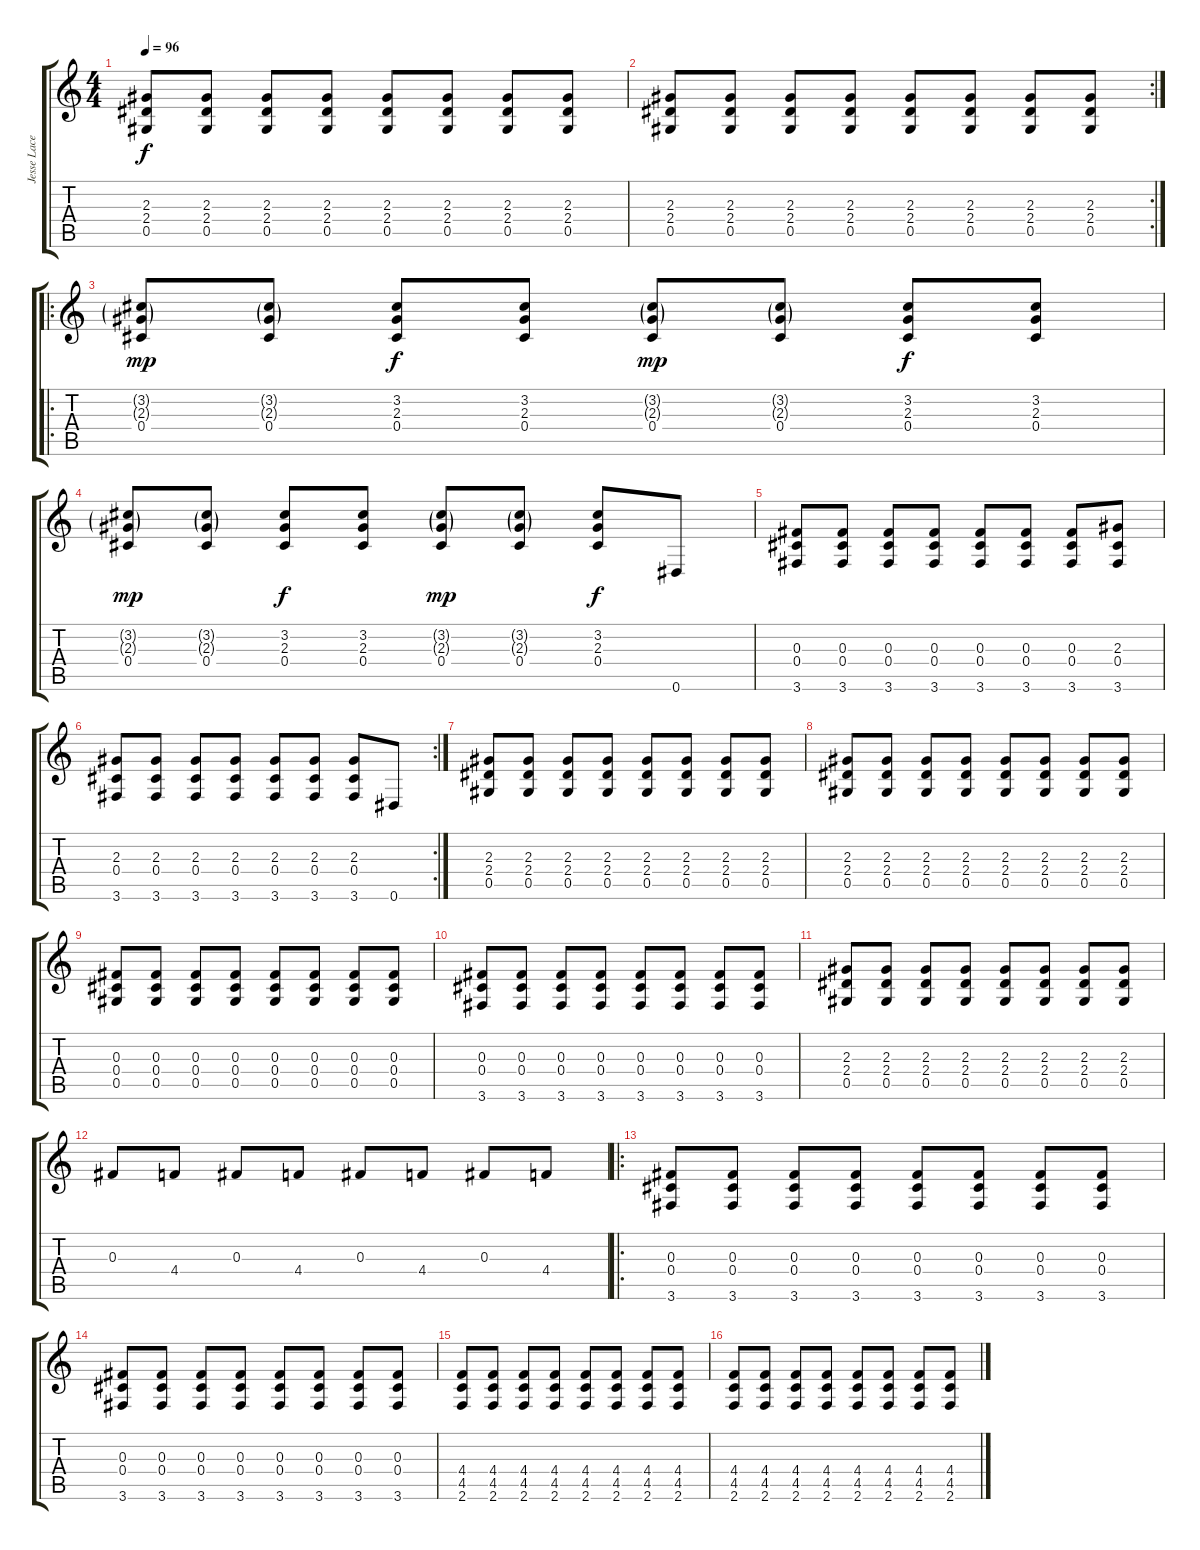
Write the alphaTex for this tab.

\track ("Jesse Lacey" "Jesse Lace") {instrument acousticguitarnylon}
\staff {score tabs}
\tuning (Eb4 Bb3 Gb3 Db3 Ab2 Eb2) {hide}
\ts (4 4)
\tempo 96
\clef g2
\ks c
(2.3 2.4 0.5).8{dy f} (2.3 2.4 0.5).8 (2.3 2.4 0.5).8 (2.3 2.4 0.5).8 (2.3 2.4 0.5).8 (2.3 2.4 0.5).8 (2.3 2.4 0.5).8 (2.3 2.4 0.5).8 |
\rc 2
(2.3 2.4 0.5).8 (2.3 2.4 0.5).8 (2.3 2.4 0.5).8 (2.3 2.4 0.5).8 (2.3 2.4 0.5).8 (2.3 2.4 0.5).8 (2.3 2.4 0.5).8 (2.3 2.4 0.5).8 |
\ro
(3.2{g} 2.3{g} 0.4).8{dy mp} (3.2{g} 2.3{g} 0.4).8 (3.2 2.3 0.4).8{dy f} (3.2 2.3 0.4).8 (3.2{g} 2.3{g} 0.4).8{dy mp} (3.2{g} 2.3{g} 0.4).8 (3.2 2.3 0.4).8{dy f} (3.2 2.3 0.4).8 |
(3.2{g} 2.3{g} 0.4).8{dy mp} (3.2{g} 2.3{g} 0.4).8 (3.2 2.3 0.4).8{dy f} (3.2 2.3 0.4).8 (3.2{g} 2.3{g} 0.4).8{dy mp} (3.2{g} 2.3{g} 0.4).8 (3.2 2.3 0.4).8{dy f} 0.6.8 |
(0.3 0.4 3.6).8 (0.3 0.4 3.6).8 (0.3 0.4 3.6).8 (0.3 0.4 3.6).8 (0.3 0.4 3.6).8 (0.3 0.4 3.6).8 (0.3 0.4 3.6).8 (2.3 0.4 3.6).8 |
\rc 2
(2.3 0.4 3.6).8 (2.3 0.4 3.6).8 (2.3 0.4 3.6).8 (2.3 0.4 3.6).8 (2.3 0.4 3.6).8 (2.3 0.4 3.6).8 (2.3 0.4 3.6).8 0.6.8 |
(2.3 2.4 0.5).8 (2.3 2.4 0.5).8 (2.3 2.4 0.5).8 (2.3 2.4 0.5).8 (2.3 2.4 0.5).8 (2.3 2.4 0.5).8 (2.3 2.4 0.5).8 (2.3 2.4 0.5).8 |
(2.3 2.4 0.5).8 (2.3 2.4 0.5).8 (2.3 2.4 0.5).8 (2.3 2.4 0.5).8 (2.3 2.4 0.5).8 (2.3 2.4 0.5).8 (2.3 2.4 0.5).8 (2.3 2.4 0.5).8 |
(0.3 0.4 0.5).8 (0.3 0.4 0.5).8 (0.3 0.4 0.5).8 (0.3 0.4 0.5).8 (0.3 0.4 0.5).8 (0.3 0.4 0.5).8 (0.3 0.4 0.5).8 (0.3 0.4 0.5).8 |
(0.3 0.4 3.6).8 (0.3 0.4 3.6).8 (0.3 0.4 3.6).8 (0.3 0.4 3.6).8 (0.3 0.4 3.6).8 (0.3 0.4 3.6).8 (0.3 0.4 3.6).8 (0.3 0.4 3.6).8 |
(2.3 2.4 0.5).8 (2.3 2.4 0.5).8 (2.3 2.4 0.5).8 (2.3 2.4 0.5).8 (2.3 2.4 0.5).8 (2.3 2.4 0.5).8 (2.3 2.4 0.5).8 (2.3 2.4 0.5).8 |
0.3.8 4.4.8 0.3.8 4.4.8 0.3.8 4.4.8 0.3.8 4.4.8 |
\ro
(0.3 0.4 3.6).8 (0.3 0.4 3.6).8 (0.3 0.4 3.6).8 (0.3 0.4 3.6).8 (0.3 0.4 3.6).8 (0.3 0.4 3.6).8 (0.3 0.4 3.6).8 (0.3 0.4 3.6).8 |
(0.3 0.4 3.6).8 (0.3 0.4 3.6).8 (0.3 0.4 3.6).8 (0.3 0.4 3.6).8 (0.3 0.4 3.6).8 (0.3 0.4 3.6).8 (0.3 0.4 3.6).8 (0.3 0.4 3.6).8 |
(4.4 4.5 2.6).8 (4.4 4.5 2.6).8 (4.4 4.5 2.6).8 (4.4 4.5 2.6).8 (4.4 4.5 2.6).8 (4.4 4.5 2.6).8 (4.4 4.5 2.6).8 (4.4 4.5 2.6).8 |
(4.4 4.5 2.6).8 (4.4 4.5 2.6).8 (4.4 4.5 2.6).8 (4.4 4.5 2.6).8 (4.4 4.5 2.6).8 (4.4 4.5 2.6).8 (4.4 4.5 2.6).8 (4.4 4.5 2.6).8
